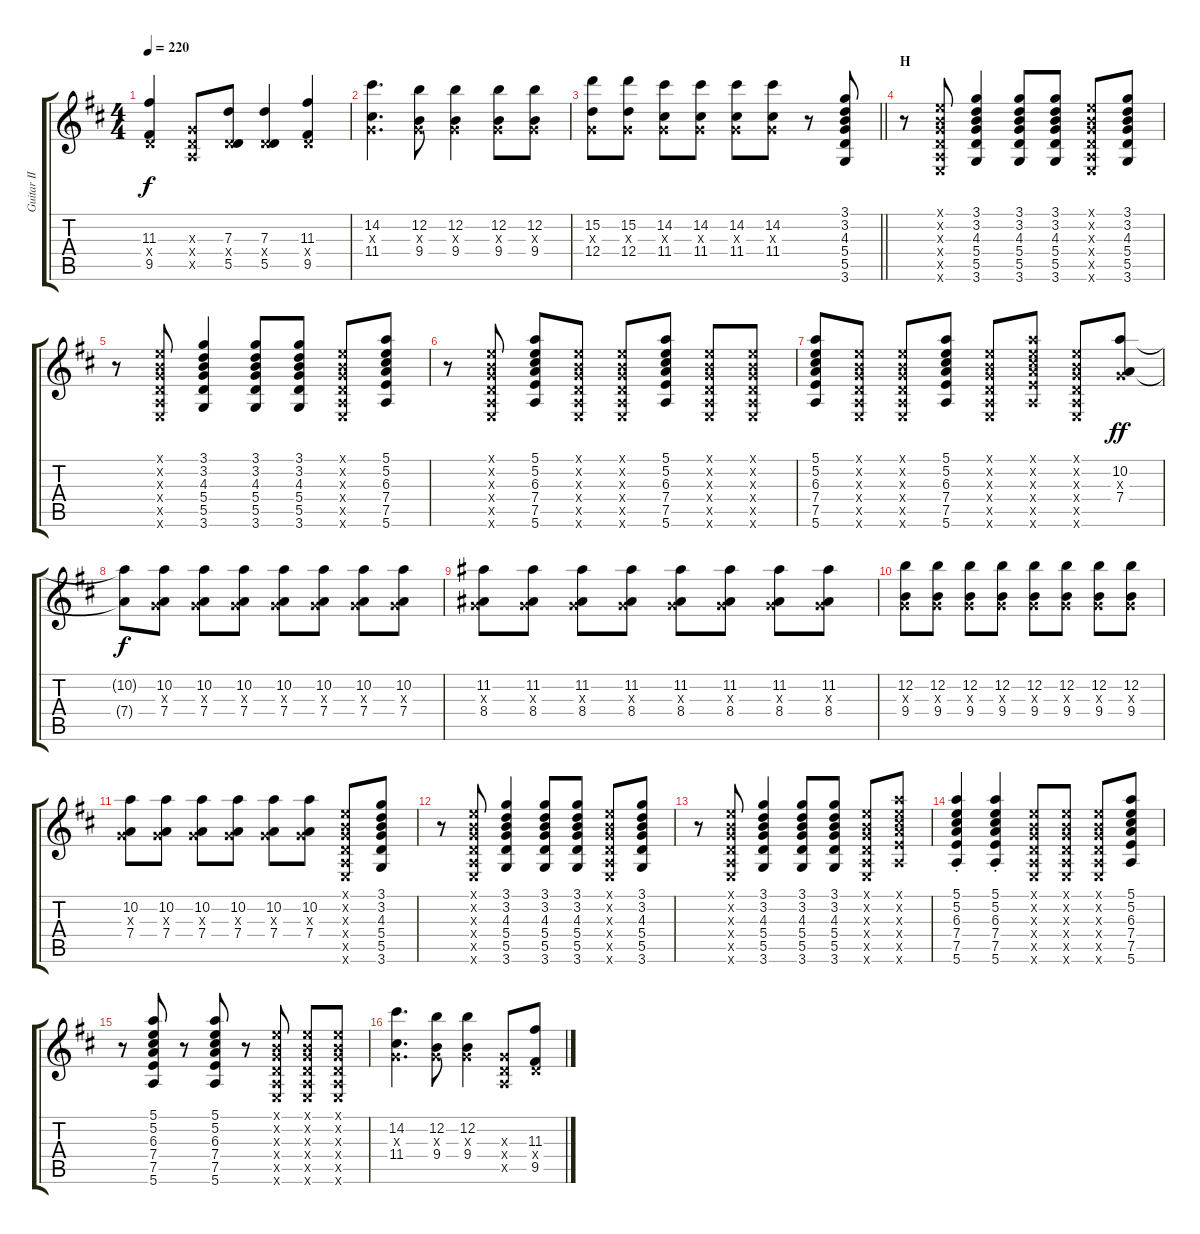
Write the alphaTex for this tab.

\track ("Guitar II" "Guitar II") {instrument overdrivenguitar}
\staff {score tabs}
\tuning (E4 B3 G3 D3 A2 E2) {hide}
\ts (4 4)
\tempo 220
\clef g2
\ks d
(11.3 0.4{x} 9.5).4{dy f} (0.3{x} 0.4{x} 0.5{x}).8 (7.3 0.4{x} 5.5).8 (7.3 0.4{x} 5.5).4 (11.3 0.4{x} 9.5).4 |
(14.2 0.3{x} 11.4).4{d} (12.2 0.3{x} 9.4).8 (12.2 0.3{x} 9.4).4 (12.2 0.3{x} 9.4).8 (12.2 0.3{x} 9.4).8 |
\barLineRight lightlight
(15.2 0.3{x} 12.4).8 (15.2 0.3{x} 12.4).8 (14.2 0.3{x} 11.4).8 (14.2 0.3{x} 11.4).8 (14.2 0.3{x} 11.4).8 (14.2 0.3{x} 11.4).8 r.8 (3.1 3.2 4.3 5.4 5.5 3.6).8 |
\section ("" "H")
r.8 (0.1{x} 0.2{x} 0.3{x} 0.4{x} 0.5{x} 0.6{x}).8 (3.1 3.2 4.3 5.4 5.5 3.6).4 (3.1 3.2 4.3 5.4 5.5 3.6).8 (3.1 3.2 4.3 5.4 5.5 3.6).8 (0.1{x} 0.2{x} 0.3{x} 0.4{x} 0.5{x} 0.6{x}).8 (3.1 3.2 4.3 5.4 5.5 3.6).8 |
r.8 (0.1{x} 0.2{x} 0.3{x} 0.4{x} 0.5{x} 0.6{x}).8 (3.1 3.2 4.3 5.4 5.5 3.6).4 (3.1 3.2 4.3 5.4 5.5 3.6).8 (3.1 3.2 4.3 5.4 5.5 3.6).8 (0.1{x} 0.2{x} 0.3{x} 0.4{x} 0.5{x} 0.6{x}).8 (5.1 5.2 6.3 7.4 7.5 5.6).8 |
r.8 (0.1{x} 0.2{x} 0.3{x} 0.4{x} 0.5{x} 0.6{x}).8 (5.1 5.2 6.3 7.4 7.5 5.6).8 (0.1{x} 0.2{x} 0.3{x} 0.4{x} 0.5{x} 0.6{x}).8 (0.1{x} 0.2{x} 0.3{x} 0.4{x} 0.5{x} 0.6{x}).8 (5.1 5.2 6.3 7.4 7.5 5.6).8 (0.1{x} 0.2{x} 0.3{x} 0.4{x} 0.5{x} 0.6{x}).8 (0.1{x} 0.2{x} 0.3{x} 0.4{x} 0.5{x} 0.6{x}).8 |
(5.1 5.2 6.3 7.4 7.5 5.6).8 (0.1{x} 0.2{x} 0.3{x} 0.4{x} 0.5{x} 0.6{x}).8 (0.1{x} 0.2{x} 0.3{x} 0.4{x} 0.5{x} 0.6{x}).8 (5.1 5.2 6.3 7.4 7.5 5.6).8 (0.1{x} 0.2{x} 0.3{x} 0.4{x} 0.5{x} 0.6{x}).8 (5.1{x} 5.2{x} 6.3{x} 7.4{x} 7.5{x} 5.6{x}).8 (0.1{x} 0.2{x} 0.3{x} 0.4{x} 0.5{x} 0.6{x}).8 (10.2 0.3{x} 7.4).8{dy ff} |
(10.2{t} 7.4{t}).8{dy f} (10.2 0.3{x} 7.4).8 (10.2 0.3{x} 7.4).8 (10.2 0.3{x} 7.4).8 (10.2 0.3{x} 7.4).8 (10.2 0.3{x} 7.4).8 (10.2 0.3{x} 7.4).8 (10.2 0.3{x} 7.4).8 |
(11.2 0.3{x} 8.4).8 (11.2 0.3{x} 8.4).8 (11.2 0.3{x} 8.4).8 (11.2 0.3{x} 8.4).8 (11.2 0.3{x} 8.4).8 (11.2 0.3{x} 8.4).8 (11.2 0.3{x} 8.4).8 (11.2 0.3{x} 8.4).8 |
(12.2 0.3{x} 9.4).8 (12.2 0.3{x} 9.4).8 (12.2 0.3{x} 9.4).8 (12.2 0.3{x} 9.4).8 (12.2 0.3{x} 9.4).8 (12.2 0.3{x} 9.4).8 (12.2 0.3{x} 9.4).8 (12.2 0.3{x} 9.4).8 |
(10.2 0.3{x} 7.4).8 (10.2 0.3{x} 7.4).8 (10.2 0.3{x} 7.4).8 (10.2 0.3{x} 7.4).8 (10.2 0.3{x} 7.4).8 (10.2 0.3{x} 7.4).8 (0.1{x} 0.2{x} 0.3{x} 0.4{x} 0.5{x} 0.6{x}).8 (3.1 3.2 4.3 5.4 5.5 3.6).8 |
r.8 (0.1{x} 0.2{x} 0.3{x} 0.4{x} 0.5{x} 0.6{x}).8 (3.1 3.2 4.3 5.4 5.5 3.6).4 (3.1 3.2 4.3 5.4 5.5 3.6).8 (3.1 3.2 4.3 5.4 5.5 3.6).8 (0.1{x} 0.2{x} 0.3{x} 0.4{x} 0.5{x} 0.6{x}).8 (3.1 3.2 4.3 5.4 5.5 3.6).8 |
r.8 (0.1{x} 0.2{x} 0.3{x} 0.4{x} 0.5{x} 0.6{x}).8 (3.1 3.2 4.3 5.4 5.5 3.6).4 (3.1 3.2 4.3 5.4 5.5 3.6).8 (3.1 3.2 4.3 5.4 5.5 3.6).8 (0.1{x} 0.2{x} 0.3{x} 0.4{x} 0.5{x} 0.6{x}).8 (5.1{x} 5.2{x} 6.3{x} 7.4{x} 7.5{x} 5.6{x}).8 |
(5.1{st} 5.2{st} 6.3{st} 7.4{st} 7.5{st} 5.6{st}).4 (5.1{st} 5.2{st} 6.3{st} 7.4{st} 7.5{st} 5.6{st}).4 (0.1{x} 0.2{x} 0.3{x} 0.4{x} 0.5{x} 0.6{x}).8 (0.1{x} 0.2{x} 0.3{x} 0.4{x} 0.5{x} 0.6{x}).8 (0.1{x} 0.2{x} 0.3{x} 0.4{x} 0.5{x} 0.6{x}).8 (5.1 5.2 6.3 7.4 7.5 5.6).8 |
r.8 (5.1 5.2 6.3 7.4 7.5 5.6).8 r.8 (5.1 5.2 6.3 7.4 7.5 5.6).8 r.8 (0.1{x} 0.2{x} 0.3{x} 0.4{x} 0.5{x} 0.6{x}).8 (0.1{x} 0.2{x} 0.3{x} 0.4{x} 0.5{x} 0.6{x}).8 (0.1{x} 0.2{x} 0.3{x} 0.4{x} 0.5{x} 0.6{x}).8 |
(14.2 0.3{x} 11.4).4{d} (12.2 0.3{x} 9.4).8 (12.2 0.3{x} 9.4).4 (0.3{x} 0.4{x} 0.5{x}).8 (11.3 0.4{x} 9.5).8
